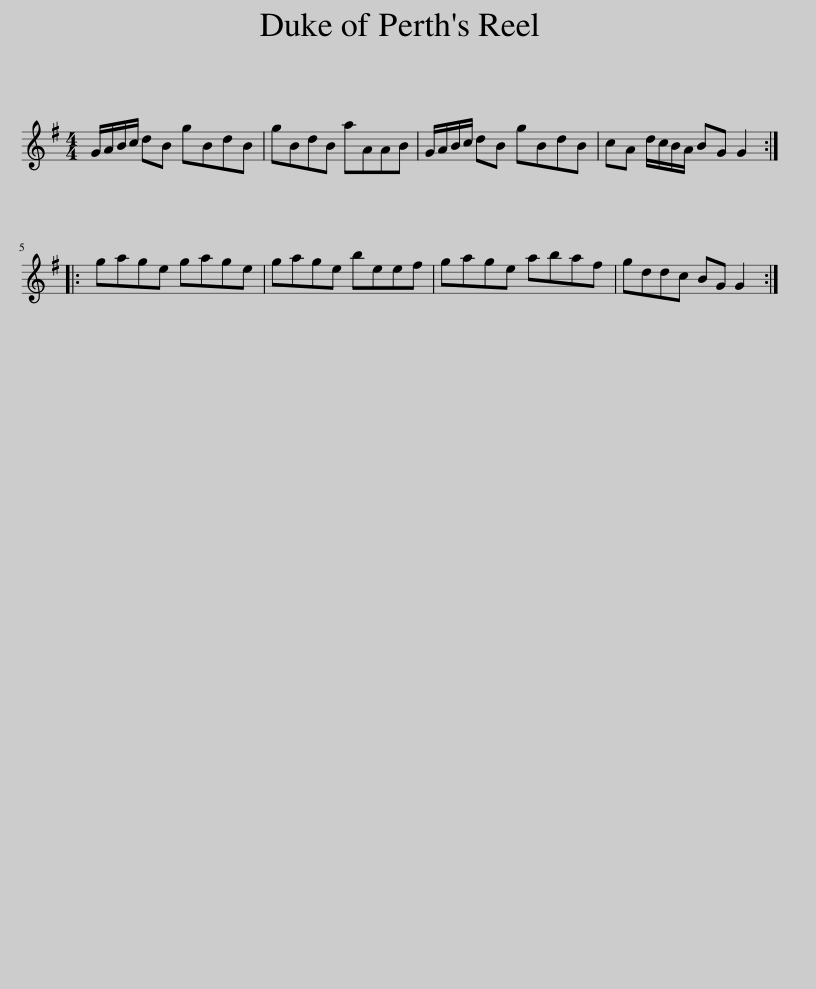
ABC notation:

X:1
L:1/8
M:4/4
I:linebreak $
K:G
V:1 treble
V:1
 G/A/B/c/ dB gBdB | gBdB aAAB | G/A/B/c/ dB gBdB | cA d/c/B/A/ BG G2 ::$ gage gage | %5
 gage beef | gage abaf | gddc BG G2 :| %8
